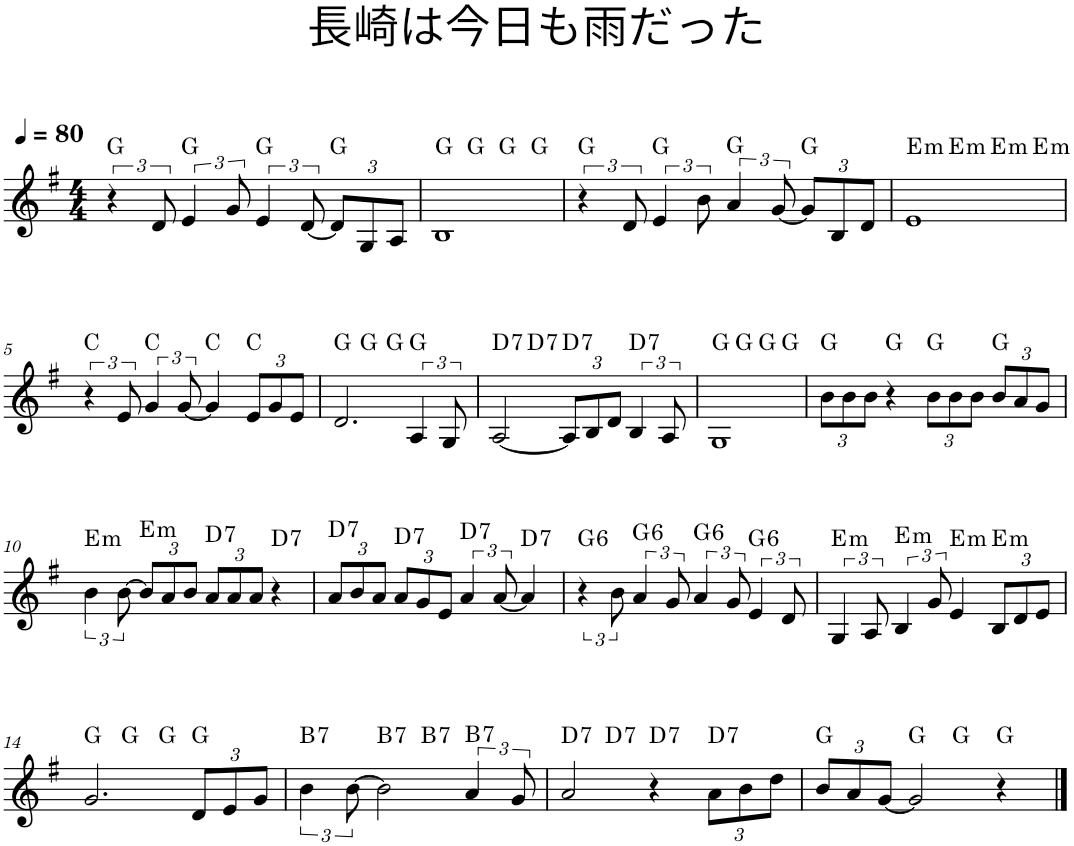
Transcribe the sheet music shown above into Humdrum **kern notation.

**kern	**harte
*part1	*part1
*staff1	*
*I"Piano	*
*I'Pno.	*
*clefG2	*
*k[f#]	*
*M4/4	*
*MM80	*
=1	=1
6r	G:maj
12d/	.
6e/	G:maj
12g/	.
6e/	G:maj
[12d/	.
*Xbrackettup	*
12d/L]	G:maj
12G/	.
12A/J	.
=2	=2
*^	*
*	*^	*
*	*	*^	*
1B	4ryy	2ryy	2.ryy	G:maj
.	2.ryy	.	.	G:maj
.	.	2ryy	.	G:maj
.	.	.	4ryy	G:maj
*v	*v	*v	*v	*
=3	=3
*brackettup	*
6r	G:maj
12d/	.
6e/	G:maj
12b\	.
6a/	G:maj
[12g/	.
*Xbrackettup	*
12g/L]	G:maj
12B/	.
12d/J	.
=4	=4
!	!LO:H:kt=m
*^	*
*	*^	*
*	*	*^	*
1e	4ryy	2ryy	2.ryy	E:min
!	!	!	!	!LO:H:kt=m
.	2.ryy	.	.	E:min
!	!	!	!	!LO:H:kt=m
.	.	2ryy	.	E:min
!	!	!	!	!LO:H:kt=m
.	.	.	4ryy	E:min
*v	*v	*v	*v	*
!!LO:LB:g=z
=5	=5
*brackettup	*
6r	C:maj
12e/	.
6g/	C:maj
[12g/	.
4g/]	C:maj
*Xbrackettup	*
12e/L	C:maj
12g/	.
12e/J	.
=6	=6
*^	*
*	*^	*
2.d/	4ryy	2ryy	G:maj
.	2.ryy	.	G:maj
.	.	2ryy	G:maj
*brackettup	*	*	*
6A/	.	.	G:maj
12G/	.	.	.
=7	=7	=7	=7
!	!	!	!LO:H:kt=7
*	*v	*v	*
[2A/	4ryy	D:7
!	!	!LO:H:kt=7
.	2.ryy	D:7
*Xbrackettup	*	*
!	!	!LO:H:kt=7
12A/L]	.	D:7
12B/	.	.
12d/J	.	.
*brackettup	*	*
!	!	!LO:H:kt=7
6B/	.	D:7
12A/	.	.
=8	=8	=8
*^	*^	*
1G	4ryy	2ryy	2.ryy	G:maj
.	2.ryy	.	.	G:maj
.	.	2ryy	.	G:maj
.	.	.	4ryy	G:maj
*v	*v	*v	*v	*
=9	=9
*Xbrackettup	*
12b\L	G:maj
12b\	.
12b\J	.
4r	G:maj
12b\L	G:maj
12b\	.
12b\J	.
12b/L	G:maj
12a/	.
12g/J	.
!!LO:LB:g=z
=10	=10
*brackettup	*
!	!LO:H:kt=m
6b\	E:min
[12b\	.
*Xbrackettup	*
!	!LO:H:kt=m
12b/L]	E:min
12a/	.
12b/J	.
!	!LO:H:kt=7
12a/L	D:7
12a/	.
12a/J	.
!	!LO:H:kt=7
4r	D:7
=11	=11
!	!LO:H:kt=7
12a/L	D:7
12b/	.
12a/J	.
!	!LO:H:kt=7
12a/L	D:7
12g/	.
12e/J	.
*brackettup	*
!	!LO:H:kt=7
6a/	D:7
[12a/	.
!	!LO:H:kt=7
4a/]	D:7
=12	=12
!	!LO:H:kt=6
6r	G:maj6
12b\	.
!	!LO:H:kt=6
6a/	G:maj6
12g/	.
!	!LO:H:kt=6
6a/	G:maj6
12g/	.
!	!LO:H:kt=6
6e/	G:maj6
12d/	.
=13	=13
!	!LO:H:kt=m
6G/	E:min
12A/	.
!	!LO:H:kt=m
6B/	E:min
12g/	.
!	!LO:H:kt=m
4e/	E:min
*Xbrackettup	*
!	!LO:H:kt=m
12B/L	E:min
12d/	.
12e/J	.
!!LO:LB:g=z
=14	=14
*^	*
*	*^	*
2.g/	4ryy	2ryy	G:maj
.	2.ryy	.	G:maj
.	.	2ryy	G:maj
12d/L	.	.	G:maj
12e/	.	.	.
12g/J	.	.	.
*v	*v	*v	*
=15	=15
*brackettup	*
*^	*
*	*^	*
!	!	!	!LO:H:kt=7
*	*v	*v	*
6b\	2ryy	B:7
[12b\	.	.
!	!	!LO:H:kt=7
2b\]	.	B:7
!	!	!LO:H:kt=7
.	2ryy	B:7
!	!	!LO:H:kt=7
6a/	.	B:7
12g/	.	.
=16	=16	=16
!	!	!LO:H:kt=7
2a/	4ryy	D:7
!	!	!LO:H:kt=7
.	2.ryy	D:7
!	!	!LO:H:kt=7
4r	.	D:7
*Xbrackettup	*	*
!	!	!LO:H:kt=7
12a\L	.	D:7
12b\	.	.
12dd\J	.	.
=17	=17	=17
12b/L	2ryy	G:maj
12a/	.	.
[12g/J	.	.
2g/]	.	G:maj
.	2ryy	G:maj
4r	.	G:maj
*v	*v	*
==	==
*-	*-
